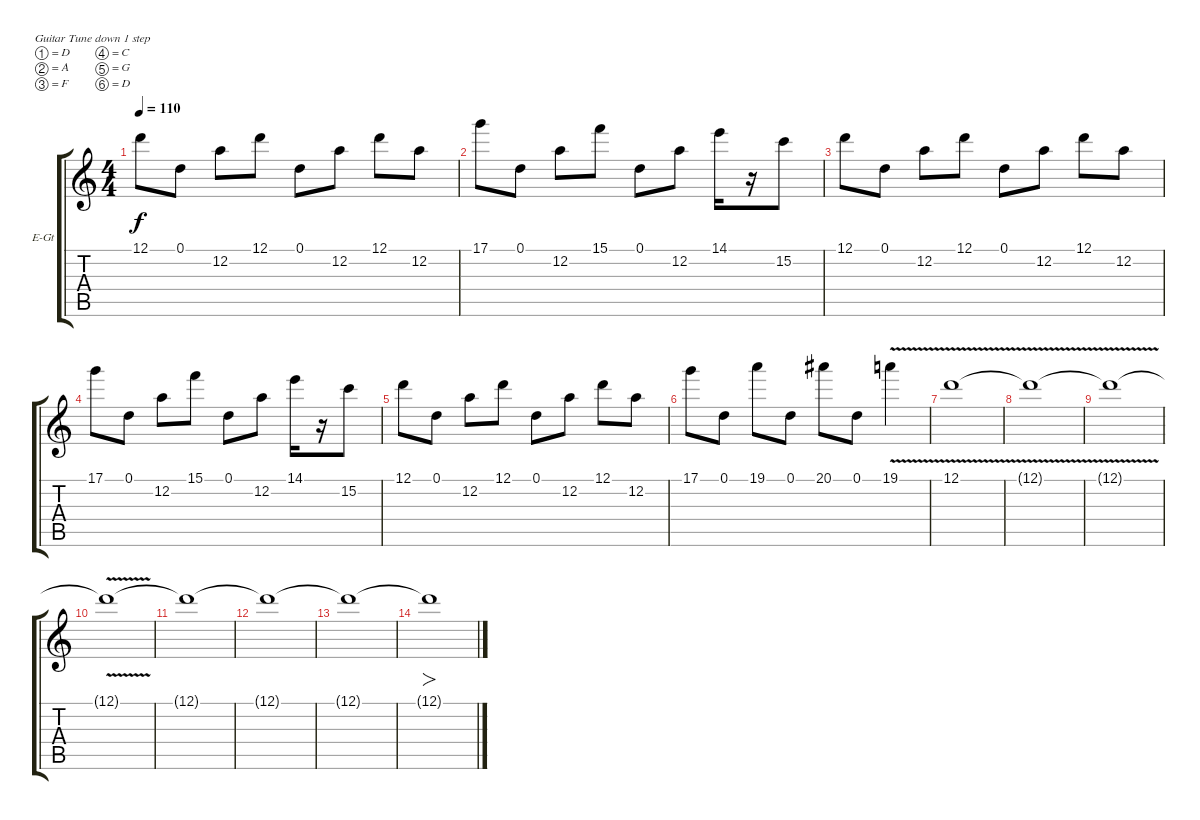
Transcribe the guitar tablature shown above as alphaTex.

\bracketExtendMode groupsimilarinstruments
\firstSystemTrackNameOrientation horizontal
\otherSystemsTrackNameOrientation horizontal
\track ("Guitar - Lead" "E-Gt") {instrument overdrivenguitar}
\staff {score tabs}
\tuning (D4 A3 F3 C3 G2 D2)
\ts (4 4)
\tempo 110
\clef g2
\ks c
12.1.8{dy f} 0.1.8 12.2.8 12.1.8 0.1.8 12.2.8 12.1.8 12.2.8 |
17.1.8 0.1.8 12.2.8 15.1.8 0.1.8 12.2.8 14.1.16 r.16 15.2.8 |
12.1.8 0.1.8 12.2.8 12.1.8 0.1.8 12.2.8 12.1.8 12.2.8 |
17.1.8 0.1.8 12.2.8 15.1.8 0.1.8 12.2.8 14.1.16 r.16 15.2.8 |
12.1.8 0.1.8 12.2.8 12.1.8 0.1.8 12.2.8 12.1.8 12.2.8 |
17.1.8 0.1.8 19.1.8 0.1.8 20.1.8 0.1.8 19.1{v}.4 |
12.1{v}.1 |
12.1{v t}.1 |
12.1{v t}.1 |
12.1{t}.1 |
12.1{t}.1 |
12.1{t}.1 |
12.1{t}.1 |
12.1{t}.1{fo}
